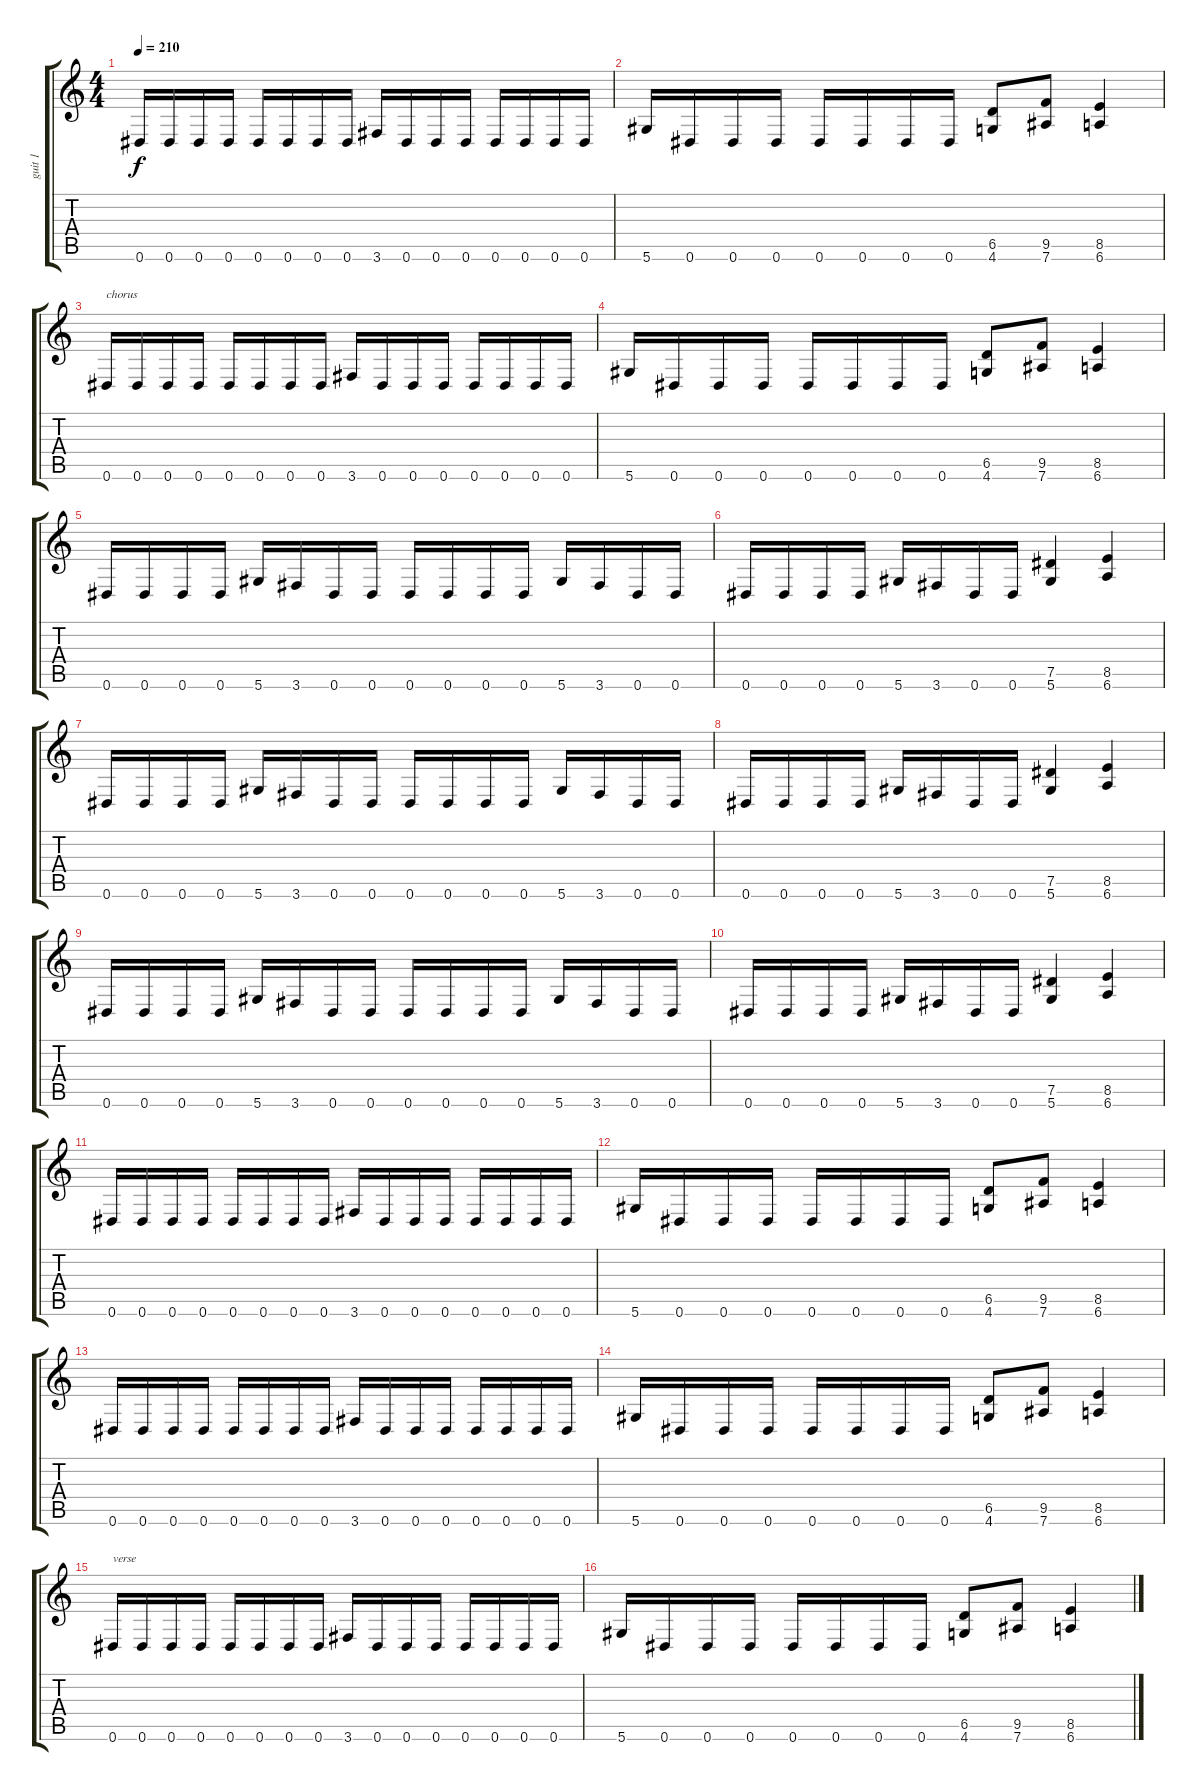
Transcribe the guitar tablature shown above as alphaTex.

\track ("guit 1" "guit 1") {instrument distortionguitar}
\staff {score tabs}
\tuning (Eb4 Bb3 Gb3 Db3 Ab2 Eb2) {hide}
\ts (4 4)
\tempo 210
\clef g2
\ks c
0.6.16{dy f} 0.6.16 0.6.16 0.6.16 0.6.16 0.6.16 0.6.16 0.6.16 3.6.16 0.6.16 0.6.16 0.6.16 0.6.16 0.6.16 0.6.16 0.6.16 |
5.6.16 0.6.16 0.6.16 0.6.16 0.6.16 0.6.16 0.6.16 0.6.16 (6.5 4.6).8 (9.5 7.6).8 (8.5 6.6).4 |
0.6.16{txt "chorus"} 0.6.16 0.6.16 0.6.16 0.6.16 0.6.16 0.6.16 0.6.16 3.6.16 0.6.16 0.6.16 0.6.16 0.6.16 0.6.16 0.6.16 0.6.16 |
5.6.16 0.6.16 0.6.16 0.6.16 0.6.16 0.6.16 0.6.16 0.6.16 (6.5 4.6).8 (9.5 7.6).8 (8.5 6.6).4 |
0.6.16 0.6.16 0.6.16 0.6.16 5.6.16 3.6.16 0.6.16 0.6.16 0.6.16 0.6.16 0.6.16 0.6.16 5.6.16 3.6.16 0.6.16 0.6.16 |
0.6.16 0.6.16 0.6.16 0.6.16 5.6.16 3.6.16 0.6.16 0.6.16 (7.5 5.6).4 (8.5 6.6).4 |
0.6.16 0.6.16 0.6.16 0.6.16 5.6.16 3.6.16 0.6.16 0.6.16 0.6.16 0.6.16 0.6.16 0.6.16 5.6.16 3.6.16 0.6.16 0.6.16 |
0.6.16 0.6.16 0.6.16 0.6.16 5.6.16 3.6.16 0.6.16 0.6.16 (7.5 5.6).4 (8.5 6.6).4 |
0.6.16 0.6.16 0.6.16 0.6.16 5.6.16 3.6.16 0.6.16 0.6.16 0.6.16 0.6.16 0.6.16 0.6.16 5.6.16 3.6.16 0.6.16 0.6.16 |
0.6.16 0.6.16 0.6.16 0.6.16 5.6.16 3.6.16 0.6.16 0.6.16 (7.5 5.6).4 (8.5 6.6).4 |
0.6.16 0.6.16 0.6.16 0.6.16 0.6.16 0.6.16 0.6.16 0.6.16 3.6.16 0.6.16 0.6.16 0.6.16 0.6.16 0.6.16 0.6.16 0.6.16 |
5.6.16 0.6.16 0.6.16 0.6.16 0.6.16 0.6.16 0.6.16 0.6.16 (6.5 4.6).8 (9.5 7.6).8 (8.5 6.6).4 |
0.6.16 0.6.16 0.6.16 0.6.16 0.6.16 0.6.16 0.6.16 0.6.16 3.6.16 0.6.16 0.6.16 0.6.16 0.6.16 0.6.16 0.6.16 0.6.16 |
5.6.16 0.6.16 0.6.16 0.6.16 0.6.16 0.6.16 0.6.16 0.6.16 (6.5 4.6).8 (9.5 7.6).8 (8.5 6.6).4 |
0.6.16{txt "verse"} 0.6.16 0.6.16 0.6.16 0.6.16 0.6.16 0.6.16 0.6.16 3.6.16 0.6.16 0.6.16 0.6.16 0.6.16 0.6.16 0.6.16 0.6.16 |
5.6.16 0.6.16 0.6.16 0.6.16 0.6.16 0.6.16 0.6.16 0.6.16 (6.5 4.6).8 (9.5 7.6).8 (8.5 6.6).4
